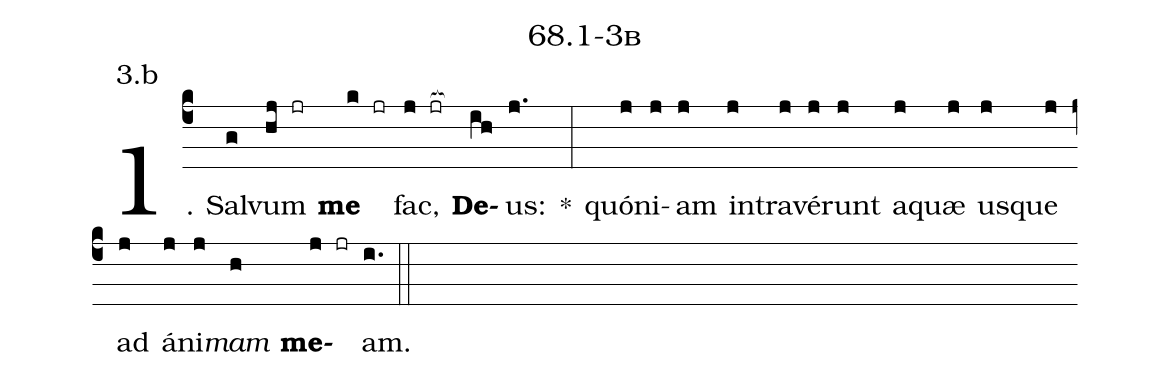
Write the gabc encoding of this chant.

name: 68.1-3b;
annotation: 3.b;
%%
(c4)1. Sal(g)vum(hj jr) <b>me</b>(k jr) fac,(j jr[ocb:1{]) <b>De</b>(ih[ocb:0}])us:(j.) *(:) quón(j)i(j)am(j) in(j)tra(j)vé(j)runt(j) a(j)quæ(j) us(j)que(j) ad(j) á(j)ni(j)<i>mam</i>(h) <b>me</b>(j jr)am.(i.) (::)


%E(j) u(j) o(j) u(h) a(j) e.(i.) (::)
